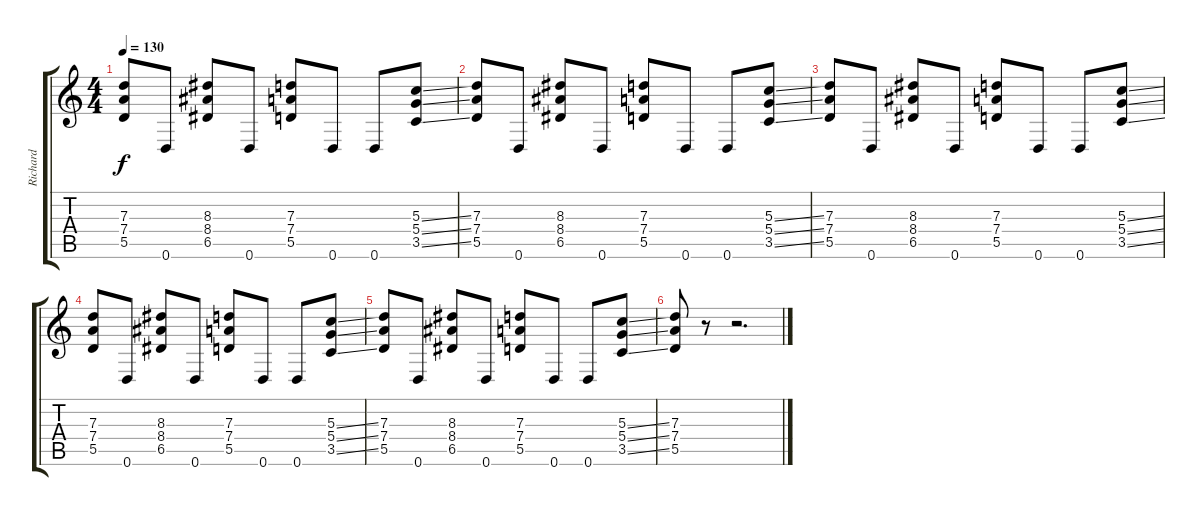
\track ("Richard" "Richard") {instrument distortionguitar}
\staff {score tabs}
\tuning (E4 B3 G3 D3 A2 D2) {hide}
\ts (4 4)
\tempo 130
\clef g2
\ks c
(7.3 7.4 5.5).8{dy f} 0.6.8 (8.3 8.4 6.5).8 0.6.8 (7.3 7.4 5.5).8 0.6.8 0.6.8 (5.3{ss} 5.4{ss} 3.5{ss}).8 |
(7.3 7.4 5.5).8 0.6.8 (8.3 8.4 6.5).8 0.6.8 (7.3 7.4 5.5).8 0.6.8 0.6.8 (5.3{ss} 5.4{ss} 3.5{ss}).8 |
(7.3 7.4 5.5).8 0.6.8 (8.3 8.4 6.5).8 0.6.8 (7.3 7.4 5.5).8 0.6.8 0.6.8 (5.3{ss} 5.4{ss} 3.5{ss}).8 |
(7.3 7.4 5.5).8 0.6.8 (8.3 8.4 6.5).8 0.6.8 (7.3 7.4 5.5).8 0.6.8 0.6.8 (5.3{ss} 5.4{ss} 3.5{ss}).8 |
(7.3 7.4 5.5).8 0.6.8 (8.3 8.4 6.5).8 0.6.8 (7.3 7.4 5.5).8 0.6.8 0.6.8 (5.3{ss} 5.4{ss} 3.5{ss}).8 |
(7.3 7.4 5.5).8 r.8 r.2{d}
